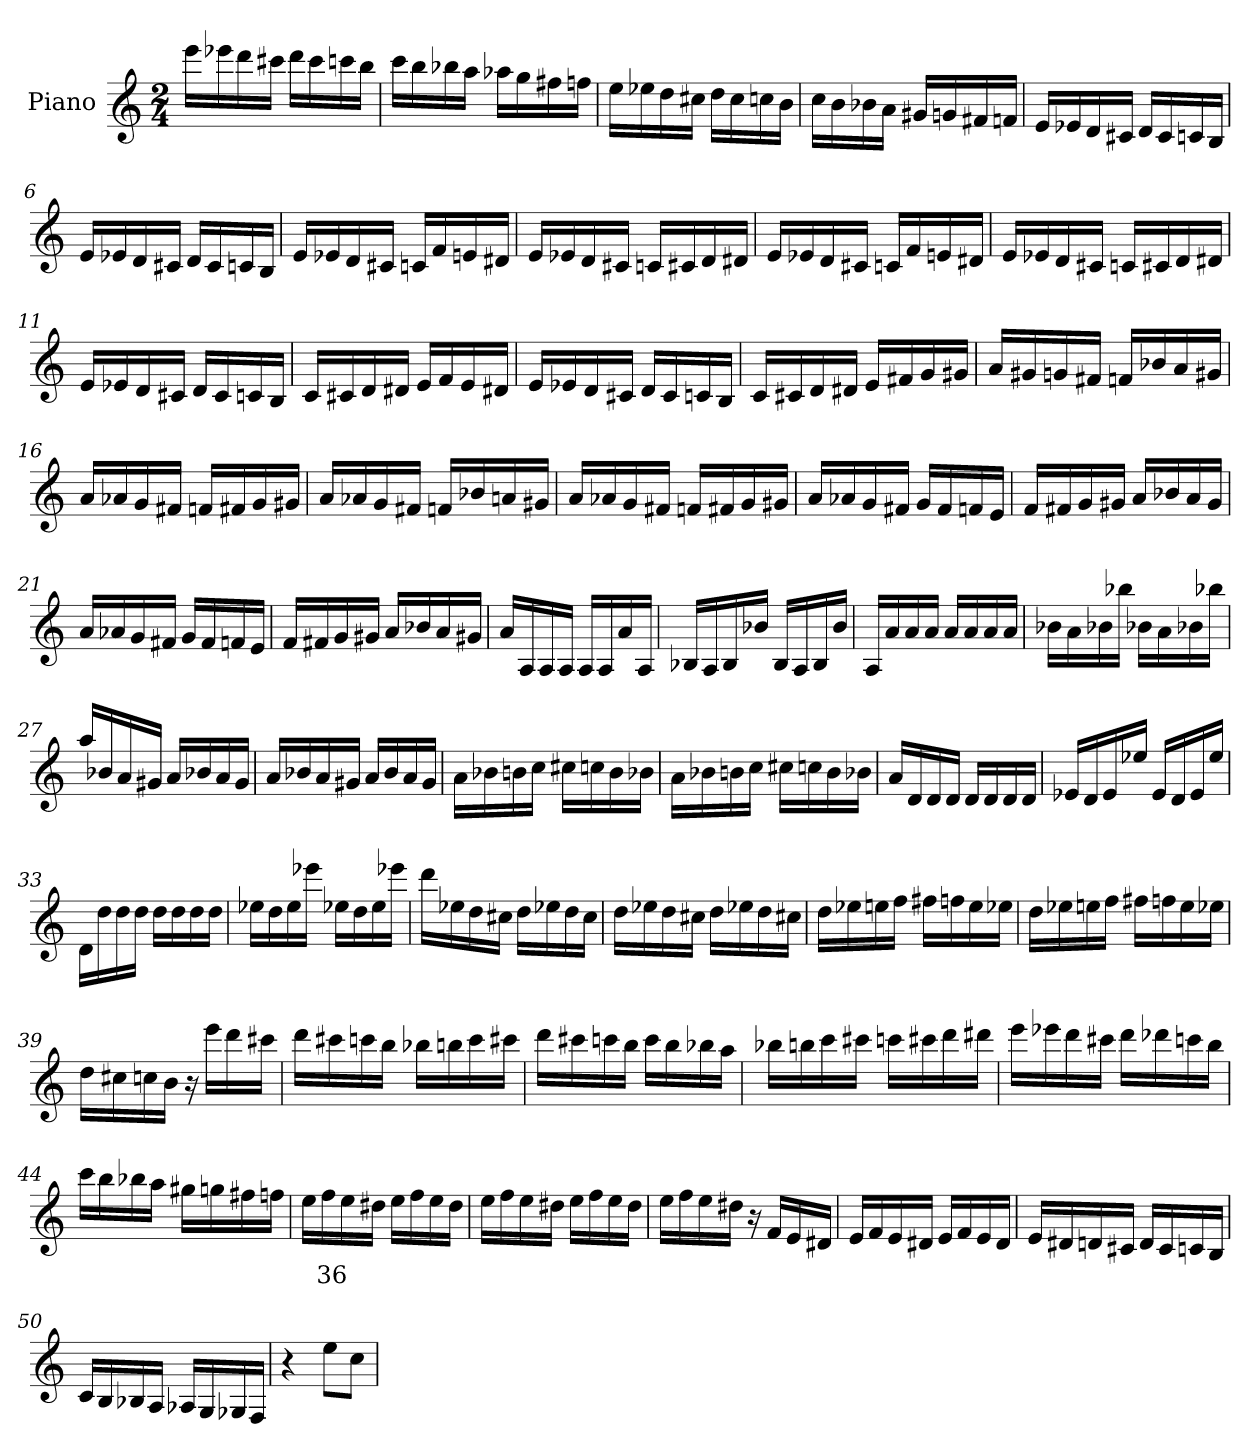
**kern	**text
*part1	*part1
*staff1	*staff1
*I"Piano	*
*I'Pno.	*
*clefG2	*
*k[]	*
*C:	*
*M2/4	*
=1	=1
16eee\LL	.
16eee-X\	.
16ddd\	.
16ccc#X\JJ	.
16ddd\LL	.
16ccc#\	.
16cccn\	.
16bb\JJ	.
=2	=2
16ccc\LL	.
16bb\	.
16bb-X\	.
16aa\JJ	.
16aa-X\LL	.
16gg\	.
16ff#X\	.
16ffn\JJ	.
=3	=3
16ee\LL	.
16ee-X\	.
16dd\	.
16cc#X\JJ	.
16dd\LL	.
16cc#\	.
16ccn\	.
16b\JJ	.
!!LO:LB:g=z
=4	=4
16cc\LL	.
16b\	.
16b-X\	.
16a\JJ	.
16g#X/LL	.
16gn/	.
16f#X/	.
16fn/JJ	.
=5	=5
16e/LL	.
16e-X/	.
16d/	.
16c#X/JJ	.
16d/LL	.
16c#/	.
16cn/	.
16B/JJ	.
=6	=6
16e/LL	.
16e-X/	.
16d/	.
16c#X/JJ	.
16d/LL	.
16c#/	.
16cn/	.
16B/JJ	.
!!LO:LB:g=z
=7	=7
16e/LL	.
16e-X/	.
16d/	.
16c#X/JJ	.
16cn/LL	.
16f/	.
16en/	.
16d#X/JJ	.
=8	=8
16e/LL	.
16e-X/	.
16d/	.
16c#X/JJ	.
16cn/LL	.
16c#X/	.
16d/	.
16d#X/JJ	.
=9	=9
16e/LL	.
16e-X/	.
16d/	.
16c#X/JJ	.
16cn/LL	.
16f/	.
16en/	.
16d#X/JJ	.
!!LO:LB:g=z
=10	=10
16e/LL	.
16e-X/	.
16d/	.
16c#X/JJ	.
16cn/LL	.
16c#X/	.
16d/	.
16d#X/JJ	.
=11	=11
16e/LL	.
16e-X/	.
16d/	.
16c#X/JJ	.
16d/LL	.
16c#/	.
16cn/	.
16B/JJ	.
=12	=12
16c/LL	.
16c#X/	.
16d/	.
16d#X/JJ	.
16e/LL	.
16f/	.
16e/	.
16d#X/JJ	.
!!LO:LB:g=z
=13	=13
16e/LL	.
16e-X/	.
16d/	.
16c#X/JJ	.
16d/LL	.
16c#/	.
16cn/	.
16B/JJ	.
=14	=14
16c/LL	.
16c#X/	.
16d/	.
16d#X/JJ	.
16e/LL	.
16f#X/	.
16g/	.
16g#X/JJ	.
=15	=15
16a/LL	.
16g#X/	.
16gn/	.
16f#X/JJ	.
16fn/LL	.
16b-X/	.
16a/	.
16g#X/JJ	.
!!LO:LB:g=z
=16	=16
16a/LL	.
16a-X/	.
16g/	.
16f#X/JJ	.
16fn/LL	.
16f#X/	.
16g/	.
16g#X/JJ	.
=17	=17
16a/LL	.
16a-X/	.
16g/	.
16f#X/JJ	.
16fn/LL	.
16b-X/	.
16an/	.
16g#X/JJ	.
=18	=18
16a/LL	.
16a-X/	.
16g/	.
16f#X/JJ	.
16fn/LL	.
16f#X/	.
16g/	.
16g#X/JJ	.
!!LO:LB:g=z
=19	=19
16a/LL	.
16a-X/	.
16g/	.
16f#X/JJ	.
16g/LL	.
16f#/	.
16fn/	.
16e/JJ	.
=20	=20
16f/LL	.
16f#X/	.
16g/	.
16g#X/JJ	.
16a/LL	.
16b-X/	.
16a/	.
16g#/JJ	.
=21	=21
16a/LL	.
16a-X/	.
16g/	.
16f#X/JJ	.
16g/LL	.
16f#/	.
16fn/	.
16e/JJ	.
!!LO:LB:g=z
=22	=22
16f/LL	.
16f#X/	.
16g/	.
16g#X/JJ	.
16a/LL	.
16b-X/	.
16a/	.
16g#X/JJ	.
=23	=23
16a/LL	.
16A/	.
16A/	.
16A/JJ	.
16A/LL	.
16A/	.
16a/	.
16A/JJ	.
=24	=24
16B-X/LL	.
16A/	.
16B-/	.
16b-X/JJ	.
16B-/LL	.
16A/	.
16B-/	.
16b-/JJ	.
!!LO:LB:g=z
=25	=25
16A/LL	.
16a/	.
16a/	.
16a/JJ	.
16a/LL	.
16a/	.
16a/	.
16a/JJ	.
=26	=26
16b-X\LL	.
16a\	.
16b-X\	.
16bb-X\JJ	.
16b-X\LL	.
16a\	.
16b-X\	.
16bb-X\JJ	.
=27	=27
16aa/LL	.
16b-X/	.
16a/	.
16g#X/JJ	.
16a/LL	.
16b-X/	.
16a/	.
16g#/JJ	.
!!LO:PB:g=z
=28	=28
16a/LL	.
16b-X/	.
16a/	.
16g#X/JJ	.
16a/LL	.
16b-/	.
16a/	.
16g#/JJ	.
=29	=29
16a\LL	.
16b-X\	.
16bn\	.
16cc\JJ	.
16cc#X\LL	.
16ccn\	.
16b\	.
16b-X\JJ	.
=30	=30
16a\LL	.
16b-X\	.
16bn\	.
16cc\JJ	.
16cc#X\LL	.
16ccn\	.
16b\	.
16b-X\JJ	.
!!LO:LB:g=z
=31	=31
16a/LL	.
16d/	.
16d/	.
16d/JJ	.
16d/LL	.
16d/	.
16d/	.
16d/JJ	.
=32	=32
16e-X/LL	.
16d/	.
16e-/	.
16ee-X/JJ	.
16e-/LL	.
16d/	.
16e-/	.
16ee-/JJ	.
=33	=33
16d\LL	.
16dd\	.
16dd\	.
16dd\JJ	.
16dd\LL	.
16dd\	.
16dd\	.
16dd\JJ	.
=34	=34
16ee-X\LL	.
16dd\	.
16ee-\	.
16eee-X\JJ	.
16ee-X\LL	.
16dd\	.
16ee-\	.
16eee-X\JJ	.
!!LO:LB:g=z
=35	=35
16ddd\LL	.
16ee-X\	.
16dd\	.
16cc#X\JJ	.
16dd\LL	.
16ee-X\	.
16dd\	.
16cc#\JJ	.
=36	=36
16dd\LL	.
16ee-X\	.
16dd\	.
16cc#X\JJ	.
16dd\LL	.
16ee-X\	.
16dd\	.
16cc#X\JJ	.
=37	=37
16dd\LL	.
16ee-X\	.
16een\	.
16ff\JJ	.
16ff#X\LL	.
16ffn\	.
16ee\	.
16ee-X\JJ	.
!!LO:LB:g=z
=38	=38
16dd\LL	.
16ee-X\	.
16een\	.
16ff\JJ	.
16ff#X\LL	.
16ffn\	.
16ee\	.
16ee-X\JJ	.
=39	=39
16dd\LL	.
16cc#X\	.
16ccn\	.
16b\JJ	.
16r	.
16eee\LL	.
16ddd\	.
16ccc#X\JJ	.
=40	=40
16ddd\LL	.
16ccc#X\	.
16cccn\	.
16bb\JJ	.
16bb-X\LL	.
16bbn\	.
16ccc\	.
16ccc#X\JJ	.
!!LO:LB:g=z
=41	=41
16ddd\LL	.
16ccc#X\	.
16cccn\	.
16bb\JJ	.
16ccc\LL	.
16bb\	.
16bb-X\	.
16aa\JJ	.
=42	=42
16bb-X\LL	.
16bbn\	.
16ccc\	.
16ccc#X\JJ	.
16cccn\LL	.
16ccc#X\	.
16ddd\	.
16ddd#X\JJ	.
=43	=43
16eee\LL	.
16eee-X\	.
16ddd\	.
16ccc#X\JJ	.
16ddd\LL	.
16ddd-X\	.
16cccn\	.
16bb\JJ	.
=44	=44
16ccc\LL	.
16bb\	.
16bb-X\	.
16aa\JJ	.
16gg#X\LL	.
16ggn\	.
16ff#X\	.
16ffn\JJ	.
!!LO:LB:g=z
=45	=45
16ee\LL	.
16ff\	36
16ee\	.
16dd#X\JJ	.
16ee\LL	.
16ff\	.
16ee\	.
16dd#\JJ	.
=46	=46
16ee\LL	.
16ff\	.
16ee\	.
16dd#X\JJ	.
16ee\LL	.
16ff\	.
16ee\	.
16dd#\JJ	.
=47	=47
16ee\LL	.
16ff\	.
16ee\	.
16dd#X\JJ	.
16r	.
16f/LL	.
16e/	.
16d#X/JJ	.
=48	=48
16e/LL	.
16f/	.
16e/	.
16d#X/JJ	.
16e/LL	.
16f/	.
16e/	.
16d#/JJ	.
!!LO:LB:g=z
=49	=49
16e/LL	.
16d#X/	.
16dn/	.
16c#X/JJ	.
16d/LL	.
16c#/	.
16cn/	.
16B/JJ	.
=50	=50
16c/LL	.
16B/	.
16B-X/	.
16A/JJ	.
16A-X/LL	.
16G/	.
16G-X/	.
16F/JJ	.
=51	=51
4r	.
8ee\L	.
8cc\J	.
=	=
*-	*-
